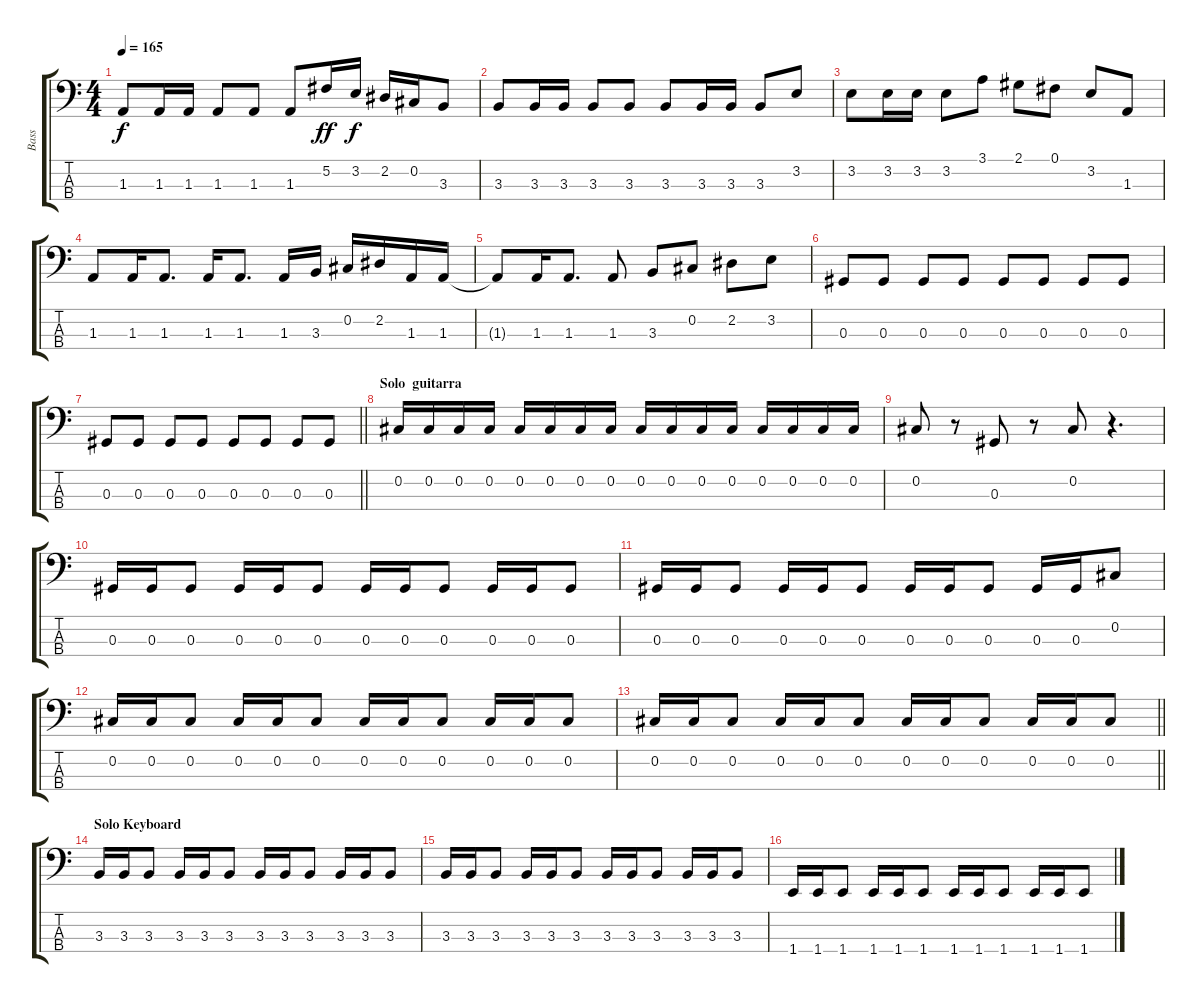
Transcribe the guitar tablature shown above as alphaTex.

\track ("Bass" "Bass") {instrument electricbassfinger}
\staff {score tabs}
\tuning (Gb2 Db2 Ab1 Eb1) {hide}
\ts (4 4)
\tempo 165
\clef f4
\ks c
1.3.8{dy f} 1.3.16 1.3.16 1.3.8 1.3.8 1.3.8 5.2.16{dy ff} 3.2.16{dy f} 2.2.16 0.2.16 3.3.8 |
3.3.8 3.3.16 3.3.16 3.3.8 3.3.8 3.3.8 3.3.16 3.3.16 3.3.8 3.2.8 |
3.2.8 3.2.16 3.2.16 3.2.8 3.1.8 2.1.8 0.1.8 3.2.8 1.3.8 |
1.3.8 1.3.16 1.3.8{d} 1.3.16 1.3.8{d} 1.3.16 3.3.16 0.2.16 2.2.16 1.3.16 1.3.16 |
1.3{t}.8 1.3.16 1.3.8{d} 1.3.8 3.3.8 0.2.8 2.2.8 3.2.8 |
0.3.8 0.3.8 0.3.8 0.3.8 0.3.8 0.3.8 0.3.8 0.3.8 |
\barLineRight lightlight
0.3.8 0.3.8 0.3.8 0.3.8 0.3.8 0.3.8 0.3.8 0.3.8 |
\section ("" "Solo  guitarra")
0.2.16 0.2.16 0.2.16 0.2.16 0.2.16 0.2.16 0.2.16 0.2.16 0.2.16 0.2.16 0.2.16 0.2.16 0.2.16 0.2.16 0.2.16 0.2.16 |
0.2.8 r.8 0.3.8 r.8 0.2.8 r.4{d} |
0.3.16{volume 15 balance 8} 0.3.16 0.3.8 0.3.16 0.3.16 0.3.8 0.3.16 0.3.16 0.3.8 0.3.16 0.3.16 0.3.8 |
0.3.16 0.3.16 0.3.8 0.3.16 0.3.16 0.3.8 0.3.16 0.3.16 0.3.8 0.3.16 0.3.16 0.2.8 |
0.2.16 0.2.16 0.2.8 0.2.16 0.2.16 0.2.8 0.2.16 0.2.16 0.2.8 0.2.16 0.2.16 0.2.8 |
\barLineRight lightlight
0.2.16 0.2.16 0.2.8 0.2.16 0.2.16 0.2.8 0.2.16 0.2.16 0.2.8 0.2.16 0.2.16 0.2.8 |
\section ("" "Solo Keyboard")
3.3.16 3.3.16 3.3.8 3.3.16 3.3.16 3.3.8 3.3.16 3.3.16 3.3.8 3.3.16 3.3.16 3.3.8 |
3.3.16 3.3.16 3.3.8 3.3.16 3.3.16 3.3.8 3.3.16 3.3.16 3.3.8 3.3.16 3.3.16 3.3.8 |
1.4.16 1.4.16 1.4.8 1.4.16 1.4.16 1.4.8 1.4.16 1.4.16 1.4.8 1.4.16 1.4.16 1.4.8
